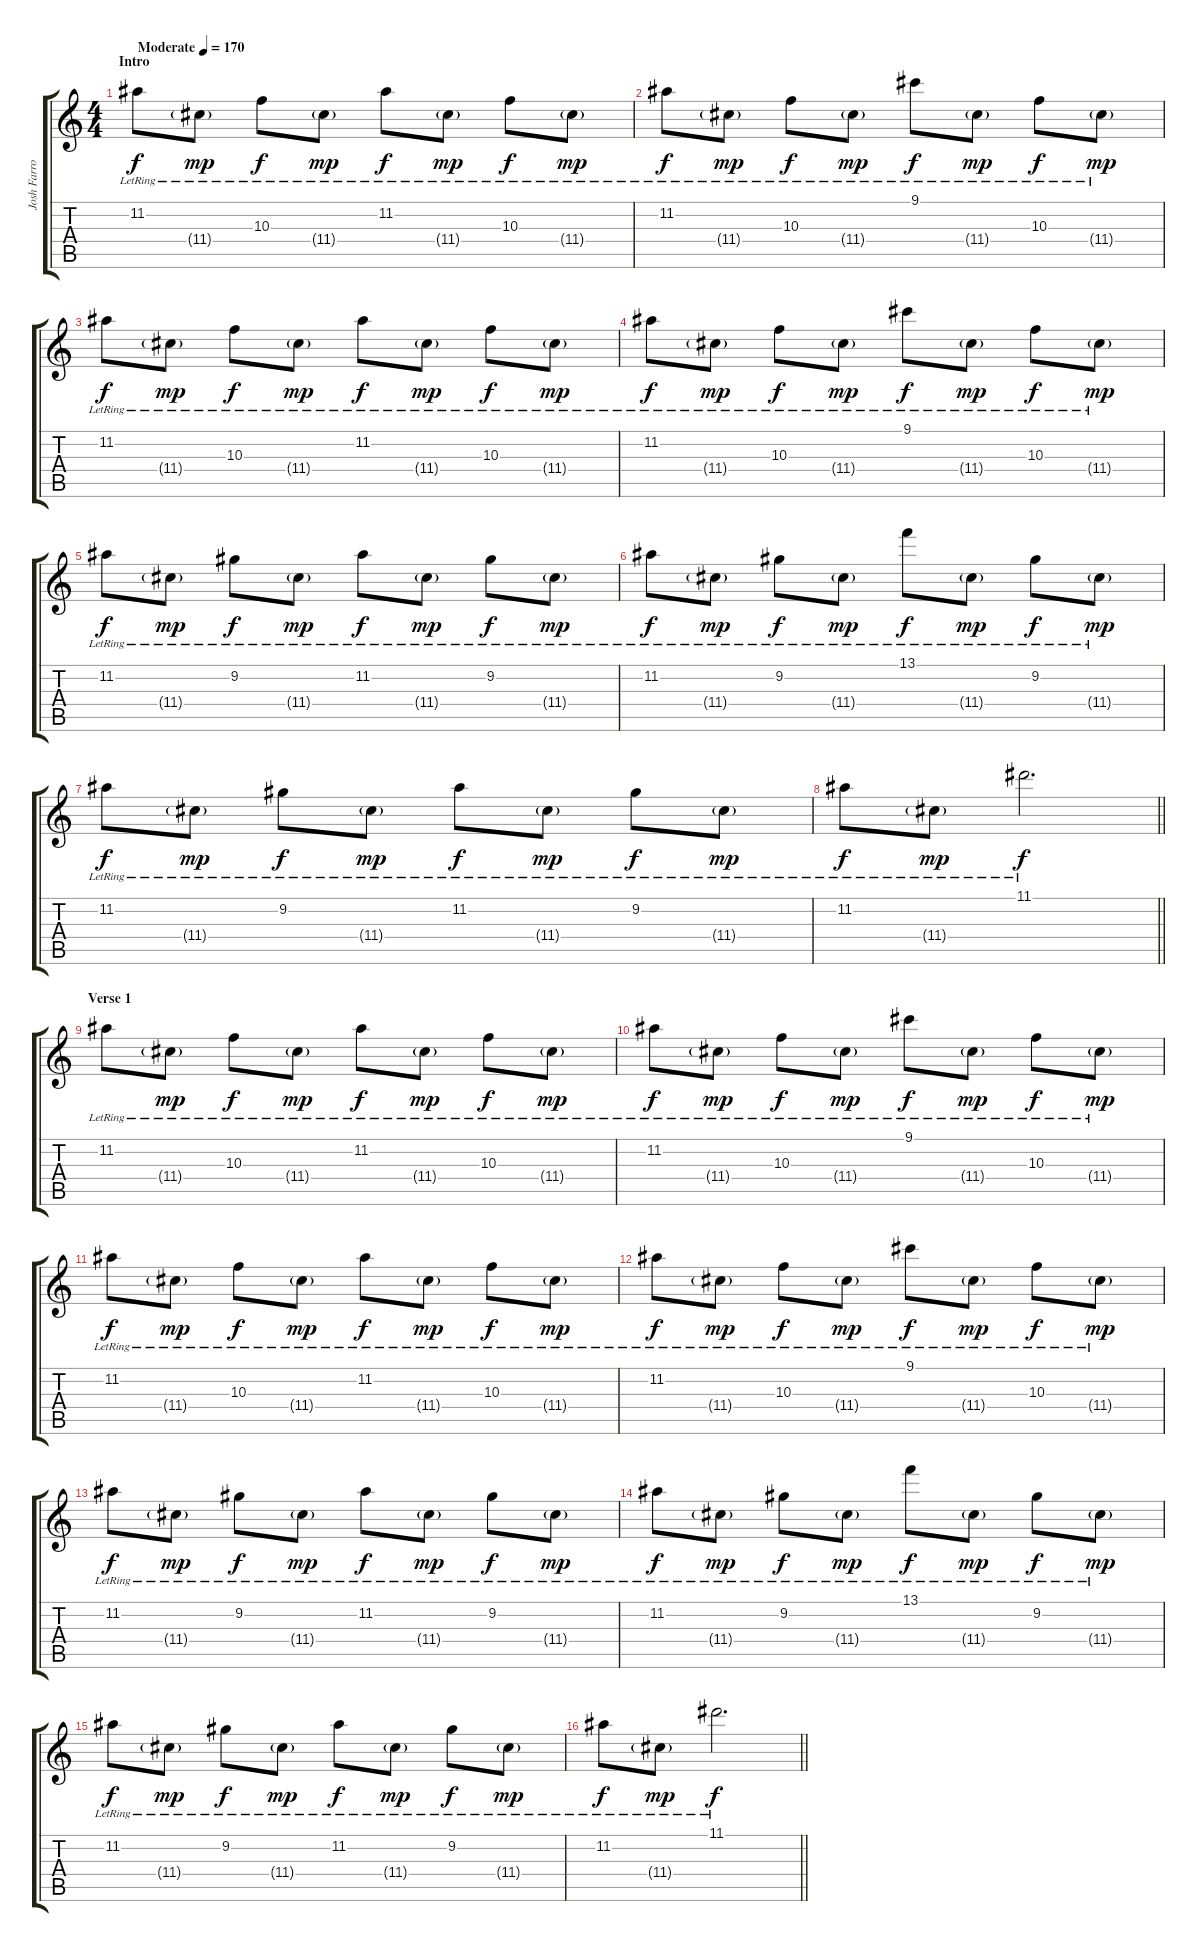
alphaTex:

\track ("Josh Farro (Lead Guitar)" "Josh Farro") {instrument distortionguitar}
\staff {score tabs}
\tuning (E4 B3 G3 D3 A2 D2) {hide}
\ts (4 4)
\section ("" "Intro")
\tempo (170 "Moderate")
\clef g2
\ks c
11.2{lr}.8{dy f instrument electricguitarjazz} 11.4{g lr}.8{dy mp} 10.3{lr}.8{dy f} 11.4{g lr}.8{dy mp} 11.2{lr}.8{dy f} 11.4{g lr}.8{dy mp} 10.3{lr}.8{dy f} 11.4{g lr}.8{dy mp} |
11.2{lr}.8{dy f} 11.4{g lr}.8{dy mp} 10.3{lr}.8{dy f} 11.4{g lr}.8{dy mp} 9.1{lr}.8{dy f} 11.4{g lr}.8{dy mp} 10.3{lr}.8{dy f} 11.4{g lr}.8{dy mp} |
11.2{lr}.8{dy f} 11.4{g lr}.8{dy mp} 10.3{lr}.8{dy f} 11.4{g lr}.8{dy mp} 11.2{lr}.8{dy f} 11.4{g lr}.8{dy mp} 10.3{lr}.8{dy f} 11.4{g lr}.8{dy mp} |
11.2{lr}.8{dy f} 11.4{g lr}.8{dy mp} 10.3{lr}.8{dy f} 11.4{g lr}.8{dy mp} 9.1{lr}.8{dy f} 11.4{g lr}.8{dy mp} 10.3{lr}.8{dy f} 11.4{g lr}.8{dy mp} |
11.2{lr}.8{dy f} 11.4{g lr}.8{dy mp} 9.2{lr}.8{dy f} 11.4{g lr}.8{dy mp} 11.2{lr}.8{dy f} 11.4{g lr}.8{dy mp} 9.2{lr}.8{dy f} 11.4{g lr}.8{dy mp} |
11.2{lr}.8{dy f} 11.4{g lr}.8{dy mp} 9.2{lr}.8{dy f} 11.4{g lr}.8{dy mp} 13.1{lr}.8{dy f} 11.4{g lr}.8{dy mp} 9.2{lr}.8{dy f} 11.4{g lr}.8{dy mp} |
11.2{lr}.8{dy f} 11.4{g lr}.8{dy mp} 9.2{lr}.8{dy f} 11.4{g lr}.8{dy mp} 11.2{lr}.8{dy f} 11.4{g lr}.8{dy mp} 9.2{lr}.8{dy f} 11.4{g lr}.8{dy mp} |
\barLineRight lightlight
11.2{lr}.8{dy f} 11.4{g lr}.8{dy mp} 11.1{lr}.2{d dy f} |
\section ("" "Verse 1")
11.2{lr}.8{volume 11} 11.4{g lr}.8{dy mp} 10.3{lr}.8{dy f} 11.4{g lr}.8{dy mp} 11.2{lr}.8{dy f} 11.4{g lr}.8{dy mp} 10.3{lr}.8{dy f} 11.4{g lr}.8{dy mp} |
11.2{lr}.8{dy f} 11.4{g lr}.8{dy mp} 10.3{lr}.8{dy f} 11.4{g lr}.8{dy mp} 9.1{lr}.8{dy f} 11.4{g lr}.8{dy mp} 10.3{lr}.8{dy f} 11.4{g lr}.8{dy mp} |
11.2{lr}.8{dy f} 11.4{g lr}.8{dy mp} 10.3{lr}.8{dy f} 11.4{g lr}.8{dy mp} 11.2{lr}.8{dy f} 11.4{g lr}.8{dy mp} 10.3{lr}.8{dy f} 11.4{g lr}.8{dy mp} |
11.2{lr}.8{dy f} 11.4{g lr}.8{dy mp} 10.3{lr}.8{dy f} 11.4{g lr}.8{dy mp} 9.1{lr}.8{dy f} 11.4{g lr}.8{dy mp} 10.3{lr}.8{dy f} 11.4{g lr}.8{dy mp} |
11.2{lr}.8{dy f} 11.4{g lr}.8{dy mp} 9.2{lr}.8{dy f} 11.4{g lr}.8{dy mp} 11.2{lr}.8{dy f} 11.4{g lr}.8{dy mp} 9.2{lr}.8{dy f} 11.4{g lr}.8{dy mp} |
11.2{lr}.8{dy f} 11.4{g lr}.8{dy mp} 9.2{lr}.8{dy f} 11.4{g lr}.8{dy mp} 13.1{lr}.8{dy f} 11.4{g lr}.8{dy mp} 9.2{lr}.8{dy f} 11.4{g lr}.8{dy mp} |
11.2{lr}.8{dy f} 11.4{g lr}.8{dy mp} 9.2{lr}.8{dy f} 11.4{g lr}.8{dy mp} 11.2{lr}.8{dy f} 11.4{g lr}.8{dy mp} 9.2{lr}.8{dy f} 11.4{g lr}.8{dy mp} |
\barLineRight lightlight
11.2{lr}.8{dy f} 11.4{g lr}.8{dy mp} 11.1{lr}.2{d dy f}
